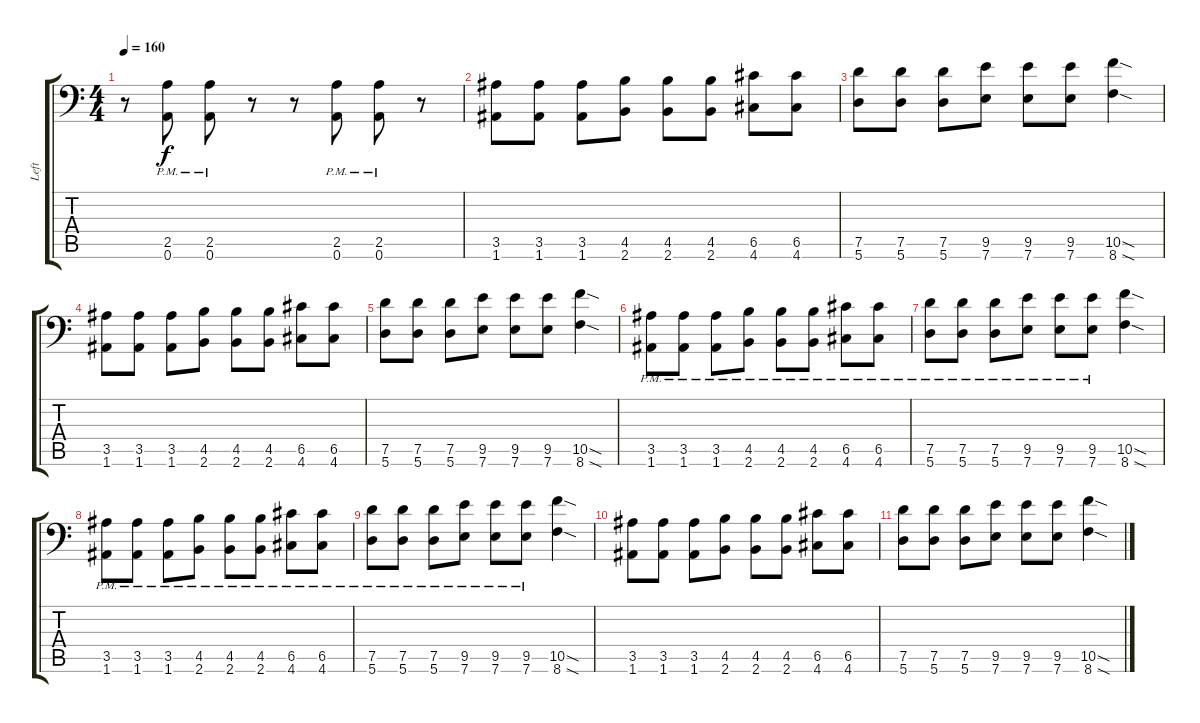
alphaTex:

\track ("Left" "Left") {instrument distortionguitar}
\staff {score tabs}
\tuning (D4 A3 F3 C3 G2 A1) {hide}
\ts (4 4)
\tempo 160
\clef f4
\ks c
r.8{dy f} (2.5{pm} 0.6{pm}).8 (2.5{pm} 0.6{pm}).8 r.8 r.8 (2.5{pm} 0.6{pm}).8 (2.5{pm} 0.6{pm}).8 r.8 |
(3.5 1.6).8 (3.5 1.6).8 (3.5 1.6).8 (4.5 2.6).8 (4.5 2.6).8 (4.5 2.6).8 (6.5 4.6).8 (6.5 4.6).8 |
(7.5 5.6).8 (7.5 5.6).8 (7.5 5.6).8 (9.5 7.6).8 (9.5 7.6).8 (9.5 7.6).8 (10.5{sod} 8.6{sod}).4 |
(3.5 1.6).8 (3.5 1.6).8 (3.5 1.6).8 (4.5 2.6).8 (4.5 2.6).8 (4.5 2.6).8 (6.5 4.6).8 (6.5 4.6).8 |
(7.5 5.6).8 (7.5 5.6).8 (7.5 5.6).8 (9.5 7.6).8 (9.5 7.6).8 (9.5 7.6).8 (10.5{sod} 8.6{sod}).4 |
(3.5{pm} 1.6{pm}).8 (3.5{pm} 1.6{pm}).8 (3.5{pm} 1.6{pm}).8 (4.5{pm} 2.6{pm}).8 (4.5{pm} 2.6{pm}).8 (4.5{pm} 2.6{pm}).8 (6.5{pm} 4.6{pm}).8 (6.5{pm} 4.6{pm}).8 |
(7.5{pm} 5.6{pm}).8 (7.5{pm} 5.6{pm}).8 (7.5{pm} 5.6{pm}).8 (9.5{pm} 7.6{pm}).8 (9.5{pm} 7.6{pm}).8 (9.5{pm} 7.6{pm}).8 (10.5{sod} 8.6{sod}).4 |
(3.5{pm} 1.6{pm}).8 (3.5{pm} 1.6{pm}).8 (3.5{pm} 1.6{pm}).8 (4.5{pm} 2.6{pm}).8 (4.5{pm} 2.6{pm}).8 (4.5{pm} 2.6{pm}).8 (6.5{pm} 4.6{pm}).8 (6.5{pm} 4.6{pm}).8 |
(7.5{pm} 5.6{pm}).8 (7.5{pm} 5.6{pm}).8 (7.5{pm} 5.6{pm}).8 (9.5{pm} 7.6{pm}).8 (9.5{pm} 7.6{pm}).8 (9.5{pm} 7.6{pm}).8 (10.5{sod} 8.6{sod}).4 |
(3.5 1.6).8 (3.5 1.6).8 (3.5 1.6).8 (4.5 2.6).8 (4.5 2.6).8 (4.5 2.6).8 (6.5 4.6).8 (6.5 4.6).8 |
(7.5 5.6).8 (7.5 5.6).8 (7.5 5.6).8 (9.5 7.6).8 (9.5 7.6).8 (9.5 7.6).8 (10.5{sod} 8.6{sod}).4
